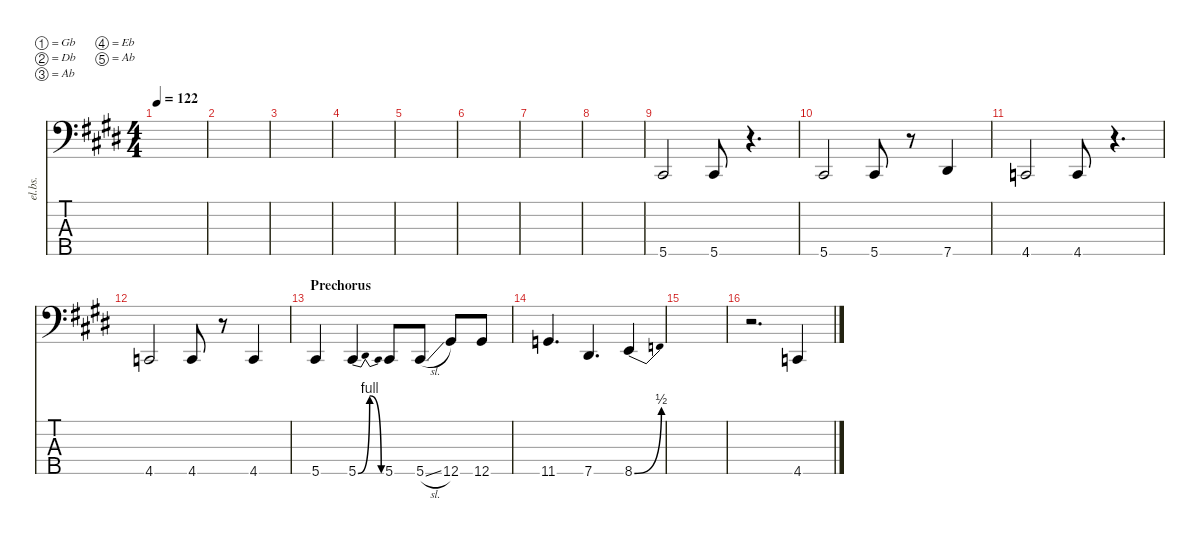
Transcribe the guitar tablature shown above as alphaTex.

\defaultSystemsLayout 4
\hideDynamics
\bracketExtendMode nobrackets
\otherSystemsTrackNameOrientation horizontal
\track ("Toshiya" "el.bs.") {instrument electricbassfinger}
\staff {score tabs}
\tuning (Gb2 Db2 Ab1 Eb1 Ab0)
\ts (4 4)
\tempo 122
\clef f4
\ks c#minor
|
|
|
|
|
|
|
|
5.5{acc #}.2 5.5{acc #}.8 r.4{d} |
5.5{acc #}.2 5.5{acc #}.8 r.8 7.5{acc #}.4 |
4.5{acc forcenatural}.2 4.5{acc forcenatural}.8 r.4{d} |
4.5{acc forcenatural}.2 4.5{acc forcenatural}.8 r.8 4.5{acc forcenatural}.4 |
\section ("" "Prechorus")
5.5{acc #}.4 5.5{be (bendrelease 0 0 29.4 4 30 4 59.4 0) acc #}.4 5.5{acc #}.8 5.5{sl acc #}.8 12.5{acc #}.8 12.5{acc #}.8 |
11.5{acc forcenatural}.4{d} 7.5{acc #}.4{d} 8.5{be (bend 0 0 59.4 2) acc forcenatural}.4 |
|
r.2{d} 4.5{acc forcenatural}.4
